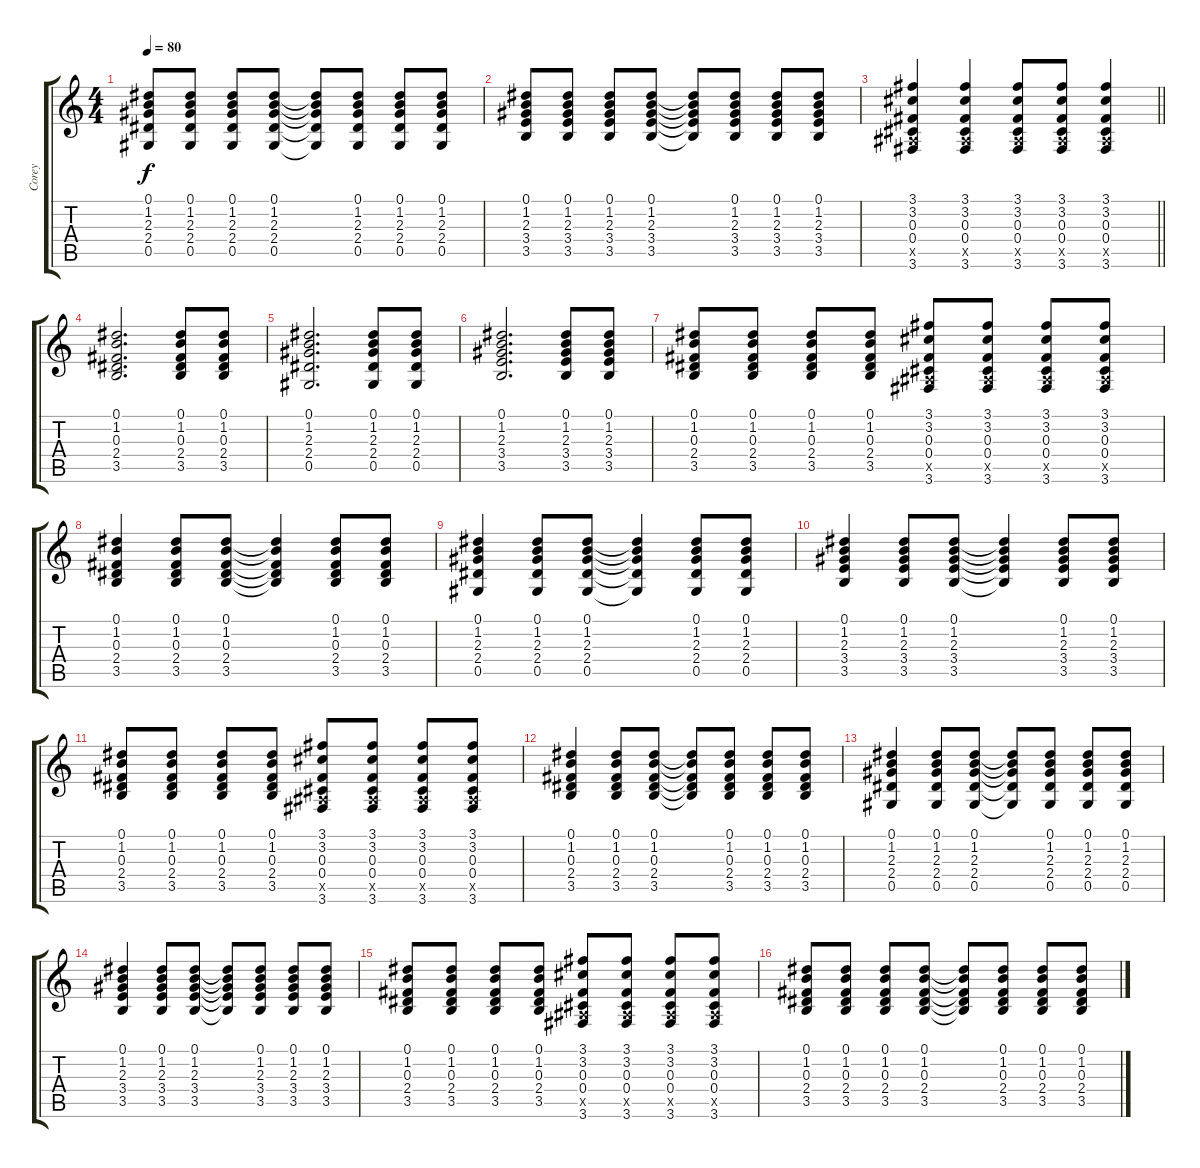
\track ("Corey " "Corey ") {instrument acousticguitarnylon}
\staff {score tabs}
\tuning (Eb4 Bb3 Gb3 Db3 Ab2 Eb2) {hide}
\ts (4 4)
\tempo 80
\clef g2
\ks c
(0.1 1.2 2.3 2.4 0.5).8{dy f} (0.1 1.2 2.3 2.4 0.5).8 (0.1 1.2 2.3 2.4 0.5).8 (0.1 1.2 2.3 2.4 0.5).8 (0.1{t} 1.2{t} 2.3{t} 2.4{t} 0.5{t}).8 (0.1 1.2 2.3 2.4 0.5).8 (0.1 1.2 2.3 2.4 0.5).8 (0.1 1.2 2.3 2.4 0.5).8 |
(0.1 1.2 2.3 3.4 3.5).8 (0.1 1.2 2.3 3.4 3.5).8 (0.1 1.2 2.3 3.4 3.5).8 (0.1 1.2 2.3 3.4 3.5).8 (0.1{t} 1.2{t} 2.3{t} 3.4{t} 3.5{t}).8 (0.1 1.2 2.3 3.4 3.5).8 (0.1 1.2 2.3 3.4 3.5).8 (0.1 1.2 2.3 3.4 3.5).8 |
\barLineRight lightlight
(3.1 3.2 0.3 0.4 2.5{x} 3.6).4 (3.1 3.2 0.3 0.4 2.5{x} 3.6).4 (3.1 3.2 0.3 0.4 2.5{x} 3.6).8 (3.1 3.2 0.3 0.4 2.5{x} 3.6).8 (3.1 3.2 0.3 0.4 2.5{x} 3.6).4 |
(0.1 1.2 0.3 2.4 3.5).2{d} (0.1 1.2 0.3 2.4 3.5).8 (0.1 1.2 0.3 2.4 3.5).8 |
(0.1 1.2 2.3 2.4 0.5).2{d} (0.1 1.2 2.3 2.4 0.5).8 (0.1 1.2 2.3 2.4 0.5).8 |
(0.1 1.2 2.3 3.4 3.5).2{d} (0.1 1.2 2.3 3.4 3.5).8 (0.1 1.2 2.3 3.4 3.5).8 |
(0.1 1.2 0.3 2.4 3.5).8 (0.1 1.2 0.3 2.4 3.5).8 (0.1 1.2 0.3 2.4 3.5).8 (0.1 1.2 0.3 2.4 3.5).8 (3.1 3.2 0.3 0.4 2.5{x} 3.6).8 (3.1 3.2 0.3 0.4 2.5{x} 3.6).8 (3.1 3.2 0.3 0.4 2.5{x} 3.6).8 (3.1 3.2 0.3 0.4 2.5{x} 3.6).8 |
(0.1 1.2 0.3 2.4 3.5).4 (0.1 1.2 0.3 2.4 3.5).8 (0.1 1.2 0.3 2.4 3.5).8 (0.1{t} 1.2{t} 0.3{t} 2.4{t} 3.5{t}).4 (0.1 1.2 0.3 2.4 3.5).8 (0.1 1.2 0.3 2.4 3.5).8 |
(0.1 1.2 2.3 2.4 0.5).4 (0.1 1.2 2.3 2.4 0.5).8 (0.1 1.2 2.3 2.4 0.5).8 (0.1{t} 1.2{t} 2.3{t} 2.4{t} 0.5{t}).4 (0.1 1.2 2.3 2.4 0.5).8 (0.1 1.2 2.3 2.4 0.5).8 |
(0.1 1.2 2.3 3.4 3.5).4 (0.1 1.2 2.3 3.4 3.5).8 (0.1 1.2 2.3 3.4 3.5).8 (0.1{t} 1.2{t} 2.3{t} 3.4{t} 3.5{t}).4 (0.1 1.2 2.3 3.4 3.5).8 (0.1 1.2 2.3 3.4 3.5).8 |
(0.1 1.2 0.3 2.4 3.5).8 (0.1 1.2 0.3 2.4 3.5).8 (0.1 1.2 0.3 2.4 3.5).8 (0.1 1.2 0.3 2.4 3.5).8 (3.1 3.2 0.3 0.4 2.5{x} 3.6).8 (3.1 3.2 0.3 0.4 2.5{x} 3.6).8 (3.1 3.2 0.3 0.4 2.5{x} 3.6).8 (3.1 3.2 0.3 0.4 2.5{x} 3.6).8 |
(0.1 1.2 0.3 2.4 3.5).4 (0.1 1.2 0.3 2.4 3.5).8 (0.1 1.2 0.3 2.4 3.5).8 (0.1{t} 1.2{t} 0.3{t} 2.4{t} 3.5{t}).8 (0.1 1.2 0.3 2.4 3.5).8 (0.1 1.2 0.3 2.4 3.5).8 (0.1 1.2 0.3 2.4 3.5).8 |
(0.1 1.2 2.3 2.4 0.5).4 (0.1 1.2 2.3 2.4 0.5).8 (0.1 1.2 2.3 2.4 0.5).8 (0.1{t} 1.2{t} 2.3{t} 2.4{t} 0.5{t}).8 (0.1 1.2 2.3 2.4 0.5).8 (0.1 1.2 2.3 2.4 0.5).8 (0.1 1.2 2.3 2.4 0.5).8 |
(0.1 1.2 2.3 3.4 3.5).4 (0.1 1.2 2.3 3.4 3.5).8 (0.1 1.2 2.3 3.4 3.5).8 (0.1{t} 1.2{t} 2.3{t} 3.4{t} 3.5{t}).8 (0.1 1.2 2.3 3.4 3.5).8 (0.1 1.2 2.3 3.4 3.5).8 (0.1 1.2 2.3 3.4 3.5).8 |
(0.1 1.2 0.3 2.4 3.5).8 (0.1 1.2 0.3 2.4 3.5).8 (0.1 1.2 0.3 2.4 3.5).8 (0.1 1.2 0.3 2.4 3.5).8 (3.1 3.2 0.3 0.4 2.5{x} 3.6).8 (3.1 3.2 0.3 0.4 2.5{x} 3.6).8 (3.1 3.2 0.3 0.4 2.5{x} 3.6).8 (3.1 3.2 0.3 0.4 2.5{x} 3.6).8 |
(0.1 1.2 0.3 2.4 3.5).8 (0.1 1.2 0.3 2.4 3.5).8 (0.1 1.2 0.3 2.4 3.5).8 (0.1 1.2 0.3 2.4 3.5).8 (0.1{t} 1.2{t} 0.3{t} 2.4{t} 3.5{t}).8 (0.1 1.2 0.3 2.4 3.5).8 (0.1 1.2 0.3 2.4 3.5).8 (0.1 1.2 0.3 2.4 3.5).8
